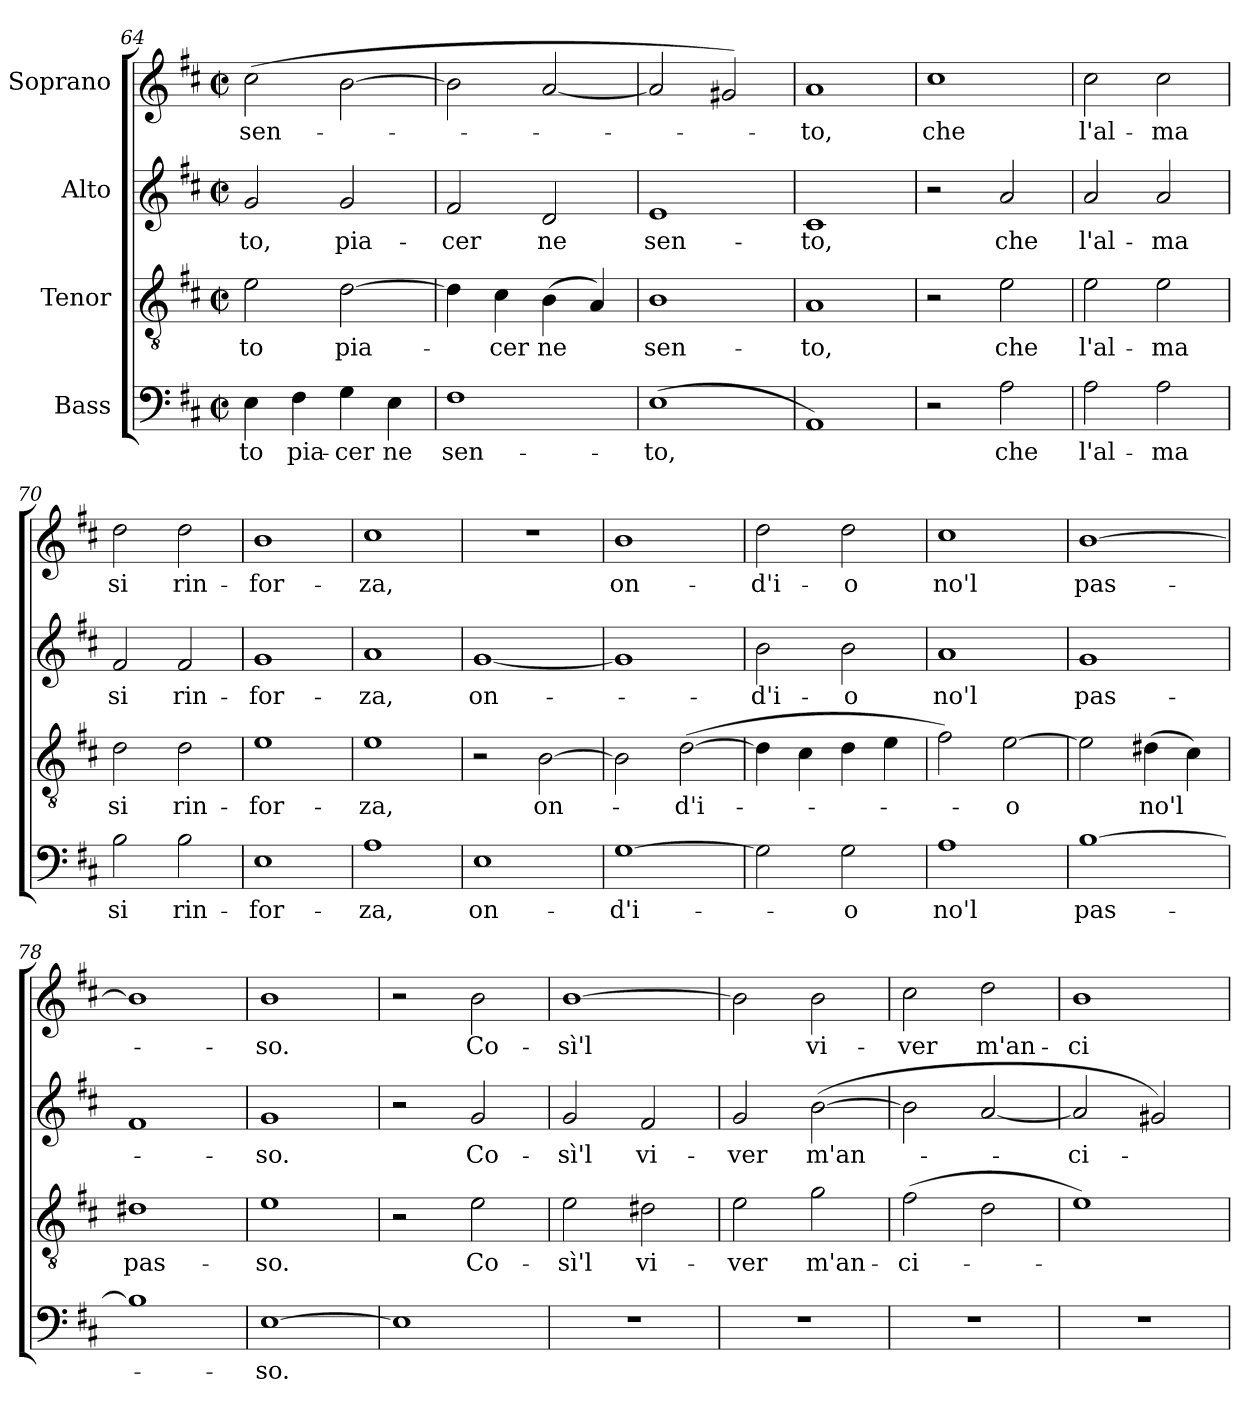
**kern	**text	**kern	**text	**kern	**text	**kern	**text
*part4	*part4	*part3	*part3	*part2	*part2	*part1	*part1
*staff4	*staff4	*staff3	*staff3	*staff2	*staff2	*staff1	*staff1
*I"Bass	*	*I"Tenor	*	*I"Alto	*	*I"Soprano	*
*clefF4	*	*clefGv2	*	*clefG2	*	*clefG2	*
*k[f#c#]	*	*k[f#c#]	*	*k[f#c#]	*	*k[f#c#]	*
*D:	*	*D:	*	*D:	*	*D:	*
*M2/2	*	*M2/2	*	*M2/2	*	*M2/2	*
*met(c|)	*	*met(c|)	*	*met(c|)	*	*met(c|)	*
=64	=64	=64	=64	=64	=64	=64	=64
4E\	-to	2e\	-to	2g/	-to,	(2cc#\	sen-
4F#\	pia-	.	.	.	.	.	.
4G\	-cer	[2d\	pia-	2g/	pia-	[2b\	.
4E\	ne	.	.	.	.	.	.
!!LO:LB:g=z
=65	=65	=65	=65	=65	=65	=65	=65
1F#	sen-	4d\]	.	2f#/	-cer	2b\]	.
.	.	4c#\	-cer	.	.	.	.
.	.	(4B\	ne	2d/	ne	[2a/	.
.	.	4A/)	.	.	.	.	.
=66	=66	=66	=66	=66	=66	=66	=66
(1E	-to,	1B	sen-	1e	sen-	2a/]	.
.	.	.	.	.	.	2g#X/)	.
=67	=67	=67	=67	=67	=67	=67	=67
1AA)	.	1A	-to,	1c#	-to,	1a	-to,
=68	=68	=68	=68	=68	=68	=68	=68
2r	.	2r	.	2r	.	1cc#	che
2A\	che	2e\	che	2a/	che	.	.
=69	=69	=69	=69	=69	=69	=69	=69
2A\	l'al-	2e\	l'al-	2a/	l'al-	2cc#\	l'al-
2A\	-ma	2e\	-ma	2a/	-ma	2cc#\	-ma
=70	=70	=70	=70	=70	=70	=70	=70
2B\	si	2d\	si	2f#/	si	2dd\	si
2B\	rin-	2d\	rin-	2f#/	rin-	2dd\	rin-
=71	=71	=71	=71	=71	=71	=71	=71
1E	-for-	1e	-for-	1g	-for-	1b	-for-
=72	=72	=72	=72	=72	=72	=72	=72
1A	-za,	1e	-za,	1a	-za,	1cc#	-za,
!!LO:PB:g=z
=73	=73	=73	=73	=73	=73	=73	=73
1E	on-	2r	.	[1g	on-	1r	.
.	.	[2B\	on-	.	.	.	.
=74	=74	=74	=74	=74	=74	=74	=74
[1G	-d'i-	2B\]	.	1g]	.	1b	on-
.	.	([2d\	-d'i-	.	.	.	.
=75	=75	=75	=75	=75	=75	=75	=75
2G\]	.	4d\]	.	2b\	-d'i-	2dd\	-d'i-
.	.	4c#\	.	.	.	.	.
2G\	-o	4d\	.	2b\	-o	2dd\	-o
.	.	4e\	.	.	.	.	.
=76	=76	=76	=76	=76	=76	=76	=76
1A	no'l	2f#\)	.	1a	no'l	1cc#	no'l
.	.	[2e\	-o	.	.	.	.
=77	=77	=77	=77	=77	=77	=77	=77
[1B	pas-	2e\]	.	1g	pas-	[1b	pas-
.	.	(4d#X\	no'l	.	.	.	.
.	.	4c#\)	.	.	.	.	.
=78	=78	=78	=78	=78	=78	=78	=78
1B]	.	1d#X	pas-	1f#	.	1b]	.
=79	=79	=79	=79	=79	=79	=79	=79
[1E	-so.	1e	-so.	1g	-so.	1b	-so.
=80	=80	=80	=80	=80	=80	=80	=80
1E]	.	2r	.	2r	.	2r	.
.	.	2e\	Co-	2g/	Co-	2b\	Co-
!!LO:LB:g=z
=81	=81	=81	=81	=81	=81	=81	=81
1r	.	2e\	-sì'l	2g/	-sì'l	[1b	-sì'l
.	.	2d#X\	vi-	2f#/	vi-	.	.
=82	=82	=82	=82	=82	=82	=82	=82
1r	.	2e\	-ver	2g/	-ver	2b\]	.
.	.	2g\	m'an-	([2b\	m'an-	2b\	vi-
=83	=83	=83	=83	=83	=83	=83	=83
1r	.	(2f#\	-ci-	2b\]	.	2cc#\	-ver
.	.	2d\	.	[2a/	.	2dd\	m'an-
=84	=84	=84	=84	=84	=84	=84	=84
1r	.	1e)	.	2a/]	-ci-	1b	-ci-
.	.	.	.	2g#X/)	.	.	.
=	=	=	=	=	=	=	=
*-	*-	*-	*-	*-	*-	*-	*-
